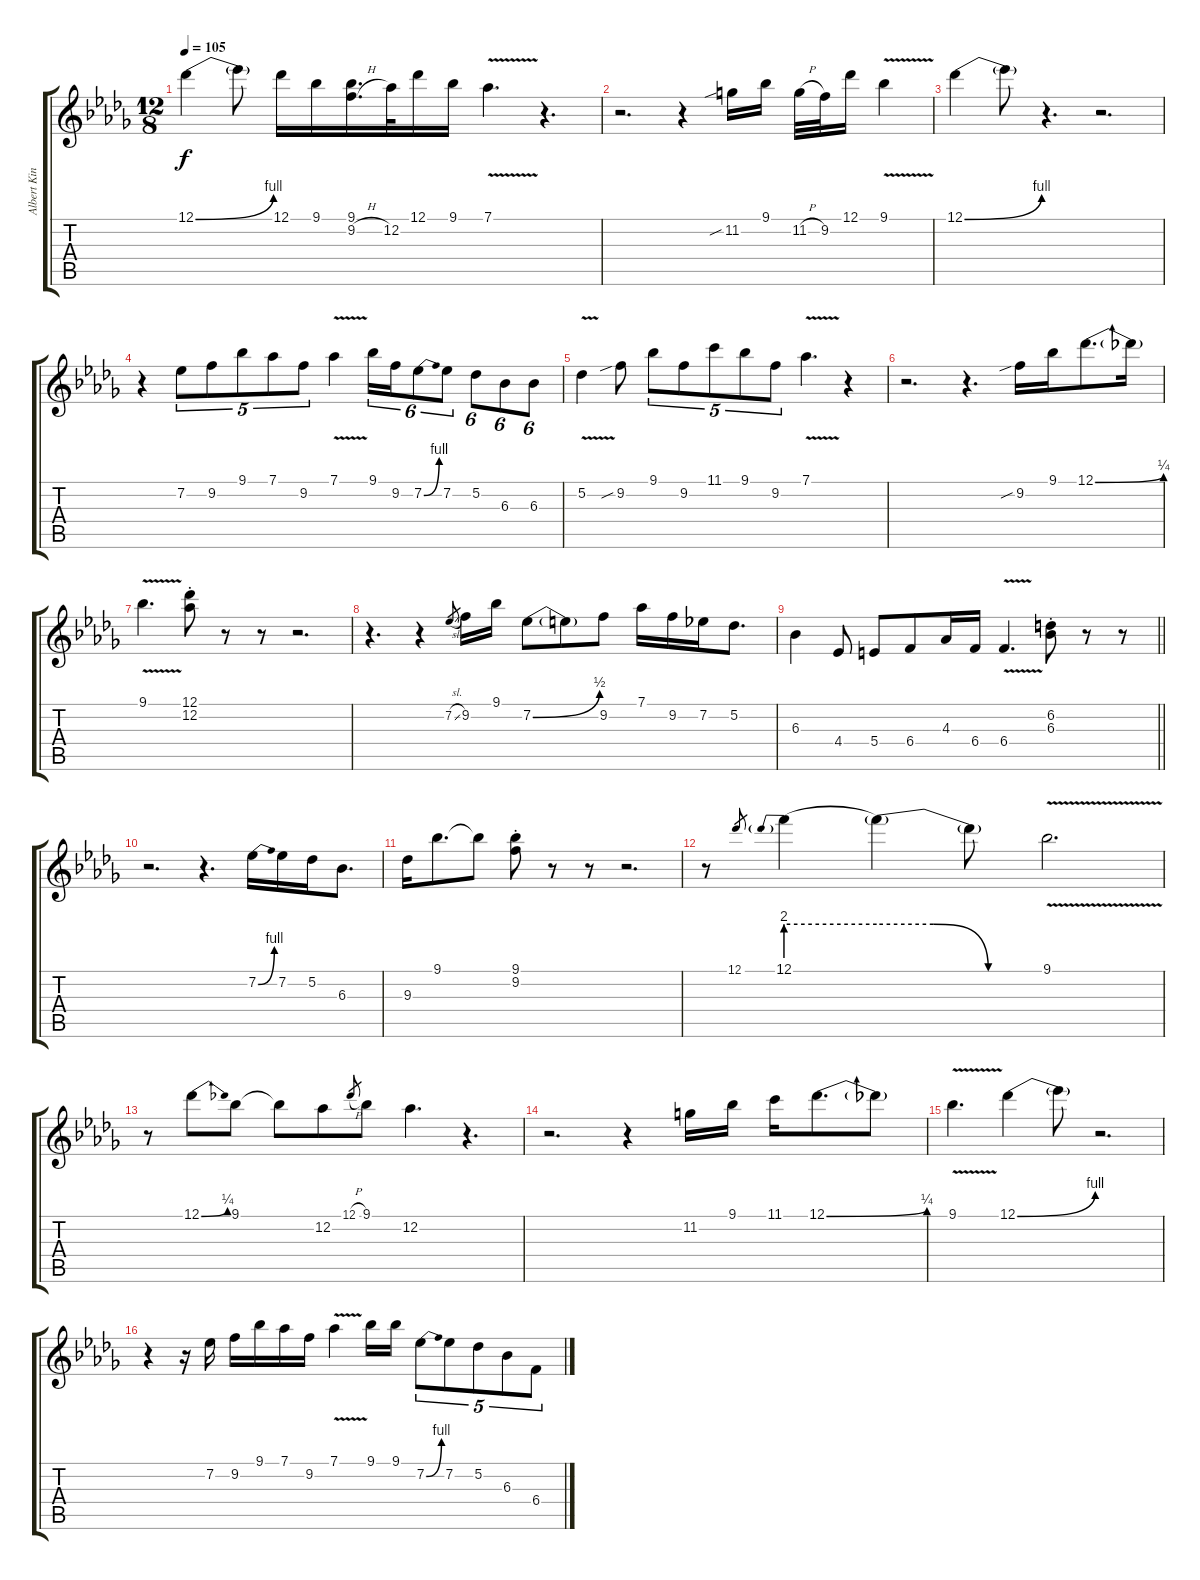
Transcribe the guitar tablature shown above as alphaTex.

\track ("Albert King - Electric Guitar (BEBEG#C#)" "Albert Kin") {instrument overdrivenguitar}
\staff {score tabs}
\tuning (Db4 Ab3 E3 B2 E2 B1) {hide}
\ts (12 8)
\tempo 105
\clef g2
\ks db
12.1{be (bend 0 0 60 4)}.4{dy f} 12.1{t}.8 12.1.16 9.1.16 (9.1 9.2{h}).16{d} 12.2.32 12.1.16 9.1.16 7.1{v}.4{d} r.4{d} |
r.2{d} r.4 11.2{sib}.16 9.1.16 11.2{h}.32 9.2.32 12.1.16 9.1{v}.4 |
12.1{be (bend 0 0 60 4)}.4 12.1{t}.8 r.4{d} r.2{d} |
r.4 7.2.8{tu (5 4)} 9.2.8{tu (5 4)} 9.1.8{tu (5 4)} 7.1.8{tu (5 4)} 9.2.8{tu (5 4)} 7.1{v}.4 9.1.16{tu (6 4)} 9.2.16{tu (6 4)} 7.2{be (bend 0 0 60 4)}.8{tu (6 4)} 7.2.8{tu (6 4)} 5.2.8{tu (6 4)} 6.3.8{tu (6 4)} 6.3.8{tu (6 4)} |
5.2{v}.4 9.2{sib}.8 9.1.8{tu (5 4)} 9.2.8{tu (5 4)} 11.1.8{tu (5 4)} 9.1.8{tu (5 4)} 9.2.8{tu (5 4)} 7.1{v}.4{d} r.4 |
r.2{d} r.4{d} 9.2{sib}.16 9.1.16 12.1{be (bend 0 0 60 1)}.8{d} 12.1{t}.16 |
9.1{v}.4{d} (12.1{st} 12.2{st}).8 r.8 r.8 r.2{d} |
r.4{d} r.4 7.2{sl}.8{gr} 9.2.16 9.1.16 7.2{be (bend 0 0 60 2)}.8 7.2{t}.8 9.2.8 7.1.16 9.2.16 7.2.16 5.2.8{d} |
\barLineRight lightlight
6.3.4 4.4.8 5.4.8 6.4.8 4.3.16 6.4.16 6.4{v}.4{d} (6.2{st} 6.3{st}).8 r.8 r.8 |
r.2{d} r.4{d} 7.2{be (bend 0 0 60 4)}.16 7.2.16 5.2.16 6.3.8{d} |
9.3.16 9.1.8{d} 9.1{t}.8 (9.1{st} 9.2{st}).8 r.8 r.8 r.2{d} |
r.8 12.1.8{gr} 12.1{be (prebend 0 8 60 8)}.4 12.1{be (custom 0 8 20 8 40 0 60 0) t}.4 12.1{t}.8 9.1{v}.2{d} |
r.8 12.1{be (bend 0 0 60 1)}.8 9.1.8 9.1{t}.8 12.2.8 12.1{h}.8{gr} 9.1.8 12.2.4{d} r.4{d} |
r.2{d} r.4 11.2.16 9.1.16 11.1.16 12.1{be (bend 0 0 60 1)}.8{d} 12.1{t}.8 |
9.1{v}.4{d} 12.1{be (bend 0 0 60 4)}.4 12.1{t}.8 r.2{d} |
r.4 r.16 7.2.16 9.2.16 9.1.16 7.1.16 9.2.16 7.1{v}.4 9.1.16 9.1.16 7.2{be (bend 0 0 60 4)}.8{tu (5 4)} 7.2.8{tu (5 4)} 5.2.8{tu (5 4)} 6.3.8{tu (5 4)} 6.4.8{tu (5 4)}
